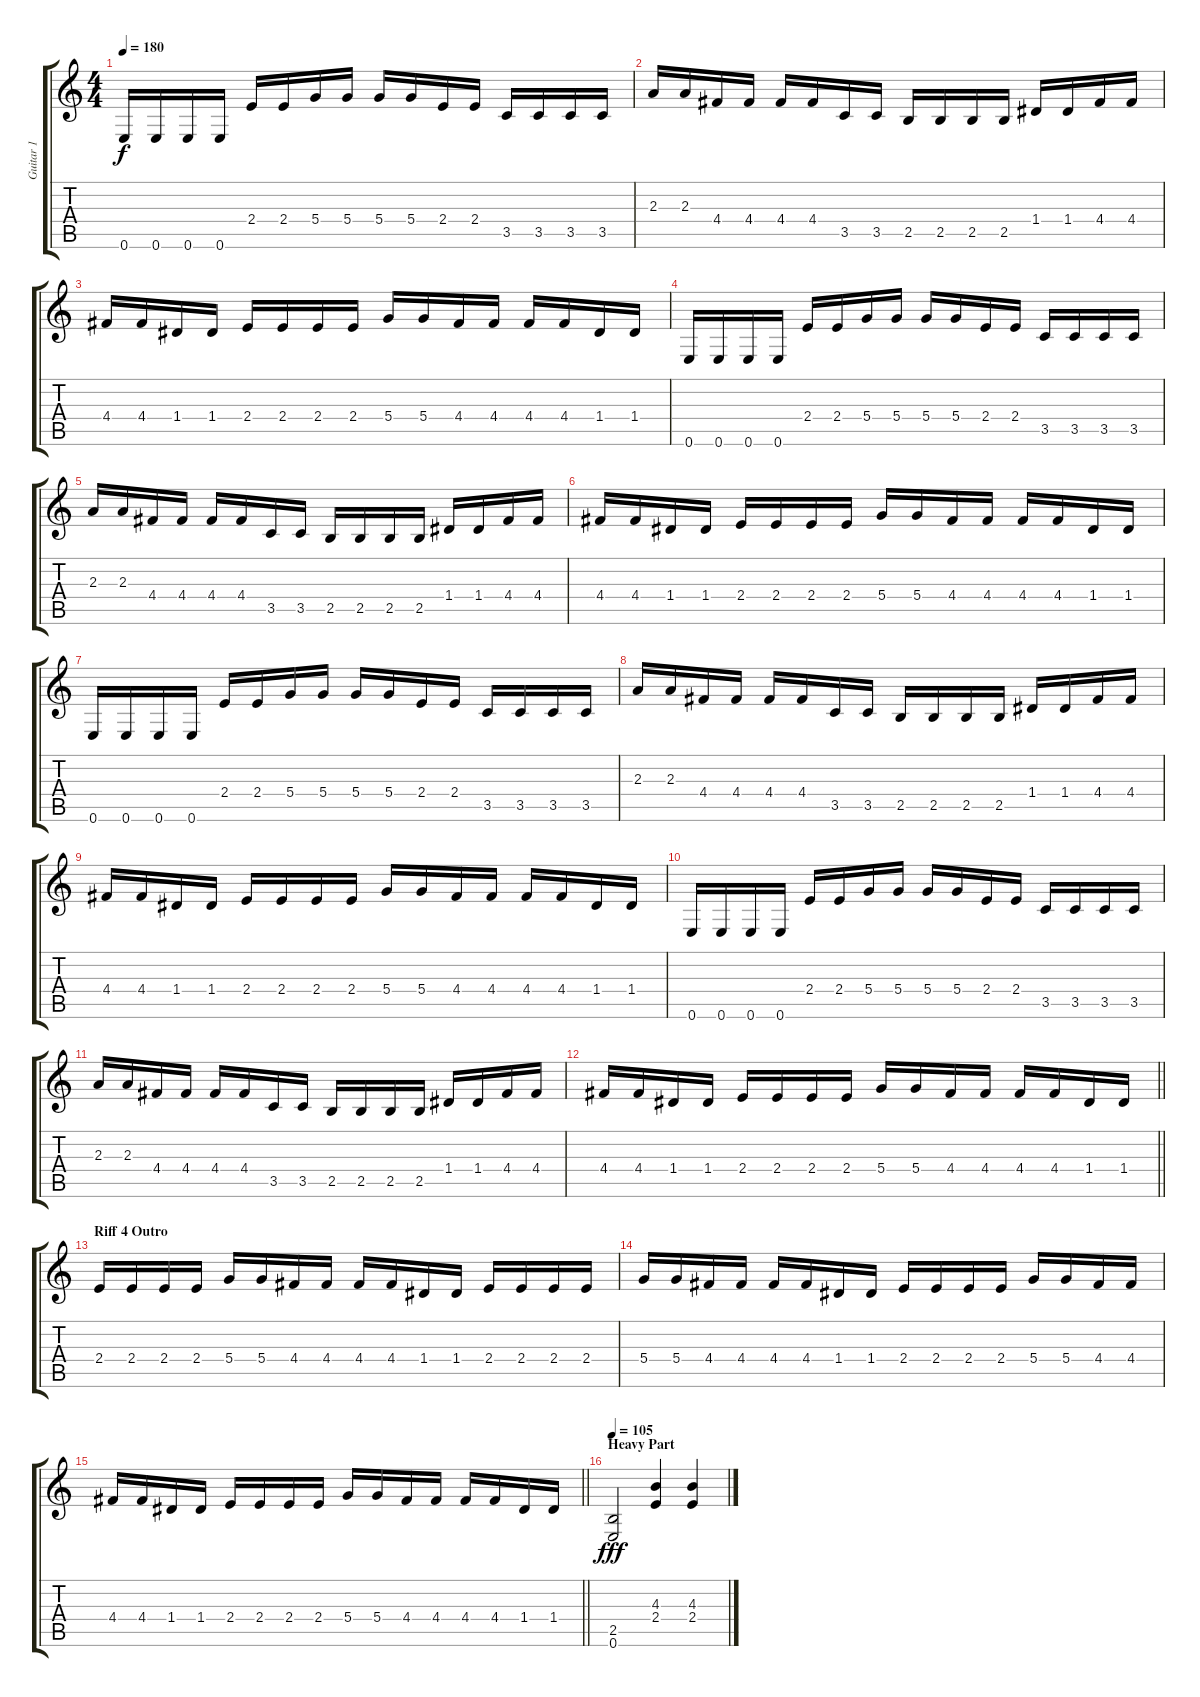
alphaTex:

\track ("Guitar 1" "Guitar 1") {instrument distortionguitar}
\staff {score tabs}
\tuning (E4 B3 G3 D3 A2 E2) {hide}
\ts (4 4)
\tempo 180
\clef g2
\ks c
0.6.16{dy f} 0.6.16 0.6.16 0.6.16 2.4.16 2.4.16 5.4.16 5.4.16 5.4.16 5.4.16 2.4.16 2.4.16 3.5.16 3.5.16 3.5.16 3.5.16 |
2.3.16 2.3.16 4.4.16 4.4.16 4.4.16 4.4.16 3.5.16 3.5.16 2.5.16 2.5.16 2.5.16 2.5.16 1.4.16 1.4.16 4.4.16 4.4.16 |
4.4.16 4.4.16 1.4.16 1.4.16 2.4.16 2.4.16 2.4.16 2.4.16 5.4.16 5.4.16 4.4.16 4.4.16 4.4.16 4.4.16 1.4.16 1.4.16 |
0.6.16 0.6.16 0.6.16 0.6.16 2.4.16 2.4.16 5.4.16 5.4.16 5.4.16 5.4.16 2.4.16 2.4.16 3.5.16 3.5.16 3.5.16 3.5.16 |
2.3.16 2.3.16 4.4.16 4.4.16 4.4.16 4.4.16 3.5.16 3.5.16 2.5.16 2.5.16 2.5.16 2.5.16 1.4.16 1.4.16 4.4.16 4.4.16 |
4.4.16 4.4.16 1.4.16 1.4.16 2.4.16 2.4.16 2.4.16 2.4.16 5.4.16 5.4.16 4.4.16 4.4.16 4.4.16 4.4.16 1.4.16 1.4.16 |
0.6.16 0.6.16 0.6.16 0.6.16 2.4.16 2.4.16 5.4.16 5.4.16 5.4.16 5.4.16 2.4.16 2.4.16 3.5.16 3.5.16 3.5.16 3.5.16 |
2.3.16 2.3.16 4.4.16 4.4.16 4.4.16 4.4.16 3.5.16 3.5.16 2.5.16 2.5.16 2.5.16 2.5.16 1.4.16 1.4.16 4.4.16 4.4.16 |
4.4.16 4.4.16 1.4.16 1.4.16 2.4.16 2.4.16 2.4.16 2.4.16 5.4.16 5.4.16 4.4.16 4.4.16 4.4.16 4.4.16 1.4.16 1.4.16 |
0.6.16 0.6.16 0.6.16 0.6.16 2.4.16 2.4.16 5.4.16 5.4.16 5.4.16 5.4.16 2.4.16 2.4.16 3.5.16 3.5.16 3.5.16 3.5.16 |
2.3.16 2.3.16 4.4.16 4.4.16 4.4.16 4.4.16 3.5.16 3.5.16 2.5.16 2.5.16 2.5.16 2.5.16 1.4.16 1.4.16 4.4.16 4.4.16 |
\barLineRight lightlight
4.4.16 4.4.16 1.4.16 1.4.16 2.4.16 2.4.16 2.4.16 2.4.16 5.4.16 5.4.16 4.4.16 4.4.16 4.4.16 4.4.16 1.4.16 1.4.16 |
\section ("" "Riff 4 Outro")
2.4.16 2.4.16 2.4.16 2.4.16 5.4.16 5.4.16 4.4.16 4.4.16 4.4.16 4.4.16 1.4.16 1.4.16 2.4.16 2.4.16 2.4.16 2.4.16 |
5.4.16 5.4.16 4.4.16 4.4.16 4.4.16 4.4.16 1.4.16 1.4.16 2.4.16 2.4.16 2.4.16 2.4.16 5.4.16 5.4.16 4.4.16 4.4.16 |
\barLineRight lightlight
4.4.16 4.4.16 1.4.16 1.4.16 2.4.16 2.4.16 2.4.16 2.4.16 5.4.16 5.4.16 4.4.16 4.4.16 4.4.16 4.4.16 1.4.16 1.4.16 |
\section ("" "Heavy Part")
\tempo 105
(2.5 0.6).2{dy fff} (4.3 2.4).4 (4.3 2.4).4
